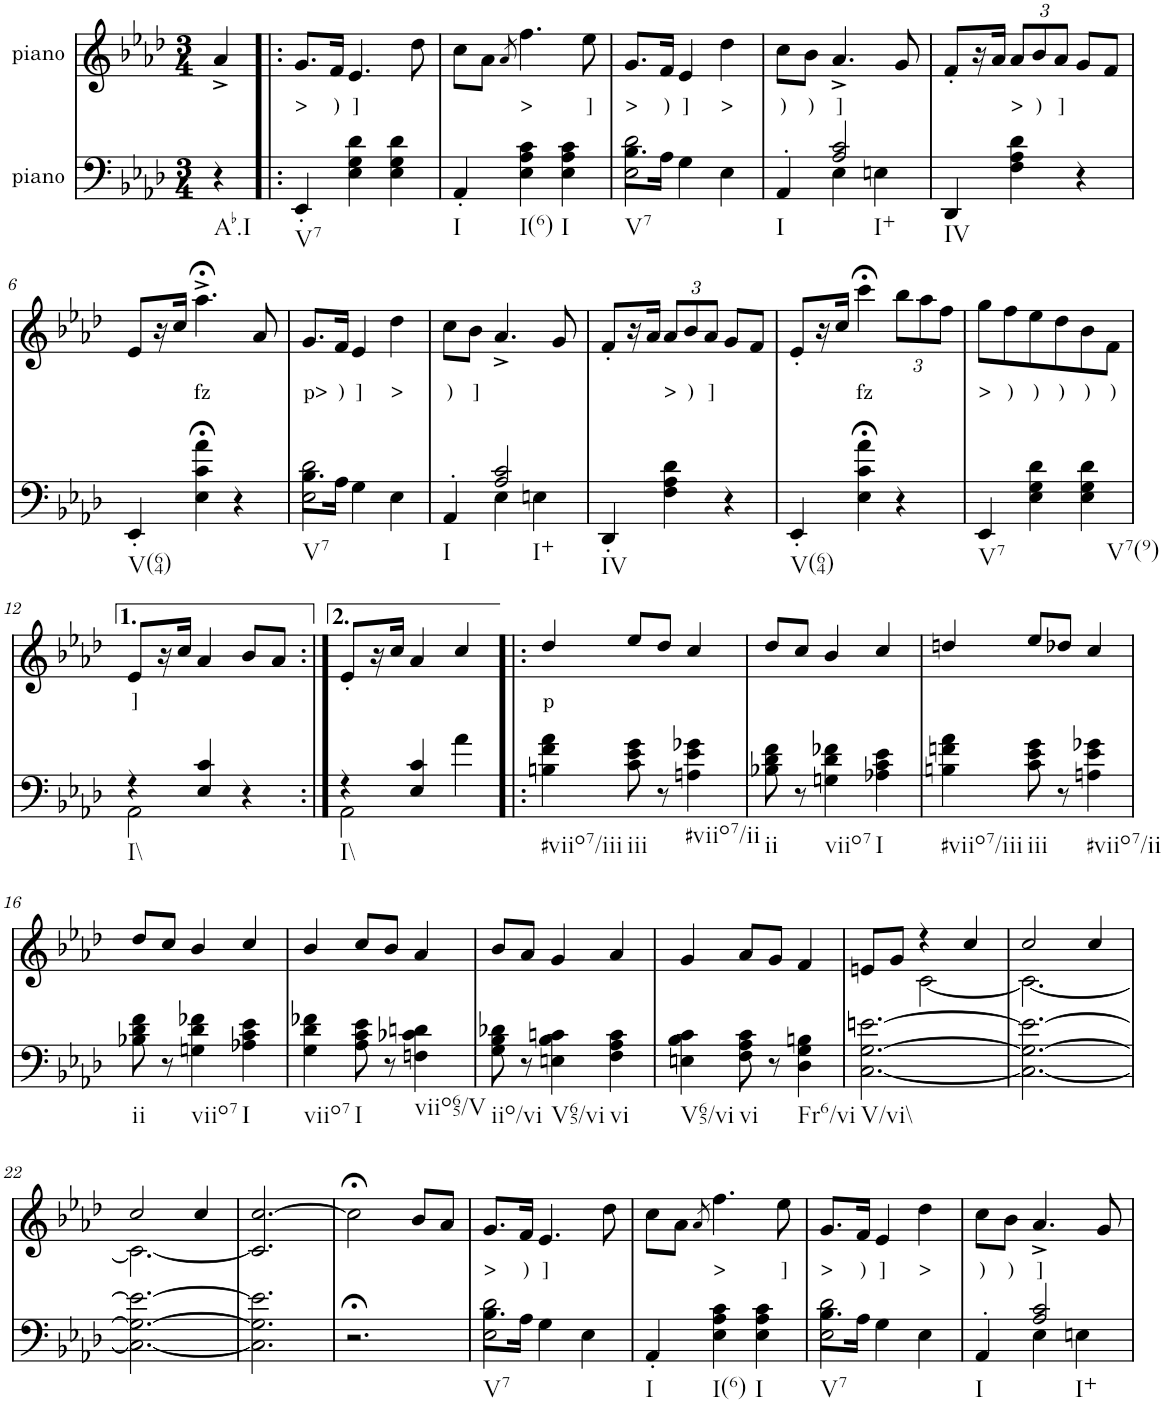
**kern	**kern	**text
*part2	*part1	*part1
*staff2	*staff1	*staff1
*I"piano	*I"piano	*
*I'Pno	*I'Pno	*
*clefF4	*clefG2	*
*k[b-e-a-d-]	*k[b-e-a-d-]	*
*A-:	*A-:	*
*M3/4	*M3/4	*
=	=	=
!LO:TX:b:t=Ab.I	!	!
4r	4a-^/	.
=1!|:	=1!|:	=1!|:
!LO:TX:b:t=V7	!	!
!	!	!LO:LY:b
4EE-'/	8.g/L	>
!	!	!LO:LY:b
.	16f/Jk	)
!	!	!LO:LY:b
4E-\ 4G\ 4d-\	4.e-/	]
4E-\ 4G\ 4d-\	.	.
.	8dd-\	.
=2	=2	=2
!LO:TX:b:t=I	!	!
4AA-'/	8cc\L	.
.	8a-\J	.
.	8qa-/	.
!LO:TX:b:t=I(6)	!	!
!	!	!LO:LY:b
4E-\ 4A-\ 4c\	4.ff\	>
!LO:TX:b:t=I	!	!
4E-\ 4A-\ 4c\	.	.
!	!	!LO:LY:b
.	8ee-\	]
=3	=3	=3
*^	*	*
!LO:TX:b:t=V7	!	!	!
!	!	!	!LO:LY:b
2E-\ 2d-\	8.B-\L	8.g/L	>
!	!	!	!LO:LY:b
.	16A-\Jk	16f/Jk	)
!	!	!	!LO:LY:b
.	4G\	4e-/	]
!	!	!	!LO:LY:b
4ryy	4E-\	4dd-\	>
=4	=4	=4	=4
!LO:TX:b:t=I	!	!	!
!	!	!	!LO:LY:b
4ryy	4AA-'/	8cc\L	)
!	!	!	!LO:LY:b
.	.	8b-\J	)
!LO:TX:b:t=I+	!	!	!
!	!	!	!LO:LY:b
2A-/ 2c/	4E-\	4.a-^/	]
.	4En\	.	.
.	.	8g/	.
*v	*v	*	*
=5	=5	=5
!LO:TX:b:t=IV	!	!
4DD-/	8f'/L	.
.	16r	.
.	16a-/JJ	.
*	*Xbrackettup	*
!	!	!LO:LY:b
4F\ 4A-\ 4d-\	12a-/L	>
!	!	!LO:LY:b
.	12b-/	)
!	!	!LO:LY:b
.	12a-/J	]
4r	8g/L	.
.	8f/J	.
!!LO:LB:g=z
=6	=6	=6
!LO:TX:b:t=V(64)	!	!
4EE-'/	8e-/L	.
.	16r	.
.	16cc/JJ	.
!	!	!LO:LY:b
4E-\;< 4c\;< 4a-\;<	4.aa-;<^\	fz
4r	.	.
.	8a-/	.
=7	=7	=7
*^	*	*
!LO:TX:b:t=V7	!	!	!
!	!	!	!LO:LY:b
2E-\ 2d-\	8.B-\L	8.g/L	p>
!	!	!	!LO:LY:b
.	16A-\Jk	16f/Jk	)
!	!	!	!LO:LY:b
.	4G\	4e-/	]
!	!	!	!LO:LY:b
4ryy	4E-\	4dd-\	>
=8	=8	=8	=8
!LO:TX:b:t=I	!	!	!
!	!	!	!LO:LY:b
4ryy	4AA-'/	8cc\L	)
!	!	!	!LO:LY:b
.	.	8b-\J	]
!LO:TX:b:t=I+	!	!	!
2A-/ 2c/	4E-\	4.a-^/	.
.	4En\	.	.
.	.	8g/	.
*v	*v	*	*
=9	=9	=9
!LO:TX:b:t=IV	!	!
4DD-'/	8f'/L	.
.	16r	.
.	16a-/JJ	.
!	!	!LO:LY:b
4F\ 4A-\ 4d-\	12a-/L	>
!	!	!LO:LY:b
.	12b-/	)
!	!	!LO:LY:b
.	12a-/J	]
4r	8g/L	.
.	8f/J	.
=10	=10	=10
!LO:TX:b:t=V(64)	!	!
4EE-'/	8e-'/L	.
.	16r	.
.	16cc/JJ	.
!	!	!LO:LY:b
4E-\;< 4c\;< 4a-\;<	4ccc;<\	fz
4r	12bb-\L	.
.	12aa-\	.
.	12ff\J	.
=11	=11	=11
!LO:TX:b:t=V7	!	!
!	!	!LO:LY:b
4EE-/	8gg\L	>
!	!	!LO:LY:b
.	8ff\	)
!	!	!LO:LY:b
4E-\ 4G\ 4d-\	8ee-\	)
!	!	!LO:LY:b
.	8dd-\	)
!LO:TX:b:t=V7(9)	!	!
!	!	!LO:LY:b
4E-\ 4G\ 4d-\	8b-\	)
!	!	!LO:LY:b
.	8f\J	)
!!LO:LB:g=z
=12	=12	=12
*^	*	*
!LO:TX:b:t=I\\	!	!	!
!	!	!	!LO:LY:b
4r	2AA-\	8e-/L	]
.	.	16r	.
.	.	16cc/JJ	.
4E-/ 4c/	.	4a-/	.
4r	4ryy	8b-/L	.
.	.	8a-/J	.
=12X1:|!	=12X1:|!	=12X1:|!	=12X1:|!
!LO:TX:b:t=I\\	!	!	!
4r	2AA-\	8e-'/L	.
.	.	16r	.
.	.	16cc/JJ	.
4E-/ 4c/	.	4a-/	.
4ryy	4a-\	4cc/	.
=13!|:	=13!|:	=13!|:	=13!|:
!LO:TX:b:t=#viio7/iii	!	!	!
!	!	!	!LO:LY:b
*v	*v	*	*
4Bn\ 4f\ 4a-\	4dd-/	p
!LO:TX:b:t=iii	!	!
8c\ 8e-\ 8g\	8ee-/L	.
8r	8dd-/J	.
!LO:TX:b:t=#viio7/ii	!	!
4An\ 4e-\ 4g-X\	4cc/	.
=14	=14	=14
!LO:TX:b:t=ii	!	!
8B-X\ 8d-\ 8f\	8dd-/L	.
8r	8cc/J	.
!LO:TX:b:t=viio7	!	!
4Gn\ 4d-\ 4f-X\	4b-/	.
!LO:TX:b:t=I	!	!
4A-X\ 4c\ 4e-\	4cc/	.
=15	=15	=15
!LO:TX:b:t=#viio7/iii	!	!
4Bn\ 4fn\ 4a-\	4ddn/	.
!LO:TX:b:t=iii	!	!
8c\ 8e-\ 8g\	8ee-/L	.
8r	8dd-X/J	.
!LO:TX:b:t=#viio7/ii	!	!
4An\ 4e-\ 4g-X\	4cc/	.
!!LO:LB:g=z
=16	=16	=16
!LO:TX:b:t=ii	!	!
8B-X\ 8d-\ 8f\	8dd-/L	.
8r	8cc/J	.
!LO:TX:b:t=viio7	!	!
4Gn\ 4d-\ 4f-X\	4b-/	.
!LO:TX:b:t=I	!	!
4A-X\ 4c\ 4e-\	4cc/	.
=17	=17	=17
!LO:TX:b:t=viio7	!	!
4G\ 4d-\ 4f-X\	4b-/	.
!LO:TX:b:t=I	!	!
8A-\ 8c\ 8e-\	8cc/L	.
8r	8b-/J	.
!LO:TX:b:t=viio65/V	!	!
4Fn\ 4c-X\ 4dn\	4a-/	.
=18	=18	=18
!LO:TX:b:t=iio/vi	!	!
8G\ 8B-\ 8d-X\	8b-/L	.
8r	8a-/J	.
!LO:TX:b:t=V65/vi	!	!
4En\ 4B-\ 4cn\	4g/	.
!LO:TX:b:t=vi	!	!
4F\ 4A-\ 4c\	4a-/	.
=19	=19	=19
!LO:TX:b:t=V65/vi	!	!
4En\ 4B-\ 4c\	4g/	.
!LO:TX:b:t=vi	!	!
8F\ 8A-\ 8c\	8a-/L	.
8r	8g/J	.
!LO:TX:b:t=Fr6/vi	!	!
4D-\ 4G\ 4Bn\	4f/	.
=20	=20	=20
*	*^	*
!LO:TX:b:t=V/vi\\	!	!	!
[2.C\ [2.G\ [2.en\	8en/L	4ryy	.
.	8g/J	.	.
.	4r	[2c\	.
.	4cc/	.	.
=21	=21	=21	=21
2.C\_ 2.G\_ 2.e\_	2cc/	2.c\_	.
.	4cc/	.	.
!!LO:LB:g=z	!!
=22	=22	=22	=22
2.C\_ 2.G\_ 2.e\_	2cc/	2.c\_	.
.	4cc/	.	.
*	*v	*v	*
=23	=23	=23
2.C\] 2.G\] 2.e\]	2.c/] [2.cc/	.
=24	=24	=24
2.r;<	2cc;<\]	.
.	8b-/L	.
.	8a-/J	.
=25	=25	=25
*^	*	*
!LO:TX:b:t=V7	!	!	!
!	!	!	!LO:LY:b
2E-\ 2d-\	8.B-\L	8.g/L	>
!	!	!	!LO:LY:b
.	16A-\Jk	16f/Jk	)
!	!	!	!LO:LY:b
.	4G\	4.e-/	]
4ryy	4E-\	.	.
.	.	8dd-\	.
*v	*v	*	*
=26	=26	=26
!LO:TX:b:t=I	!	!
4AA-'/	8cc\L	.
.	8a-\J	.
.	8qa-/	.
!LO:TX:b:t=I(6)	!	!
!	!	!LO:LY:b
4E-\ 4A-\ 4c\	4.ff\	>
!LO:TX:b:t=I	!	!
4E-\ 4A-\ 4c\	.	.
!	!	!LO:LY:b
.	8ee-\	]
=27	=27	=27
*^	*	*
!LO:TX:b:t=V7	!	!	!
!	!	!	!LO:LY:b
2E-\ 2d-\	8.B-\L	8.g/L	>
!	!	!	!LO:LY:b
.	16A-\Jk	16f/Jk	)
!	!	!	!LO:LY:b
.	4G\	4e-/	]
!	!	!	!LO:LY:b
4ryy	4E-\	4dd-\	>
=28	=28	=28	=28
!LO:TX:b:t=I	!	!	!
!	!	!	!LO:LY:b
4ryy	4AA-'/	8cc\L	)
!	!	!	!LO:LY:b
.	.	8b-\J	)
!LO:TX:b:t=I+	!	!	!
!	!	!	!LO:LY:b
2A-/ 2c/	4E-\	4.a-^/	]
.	4En\	.	.
.	.	8g/	.
*v	*v	*	*
=	=	=
*-	*-	*-
